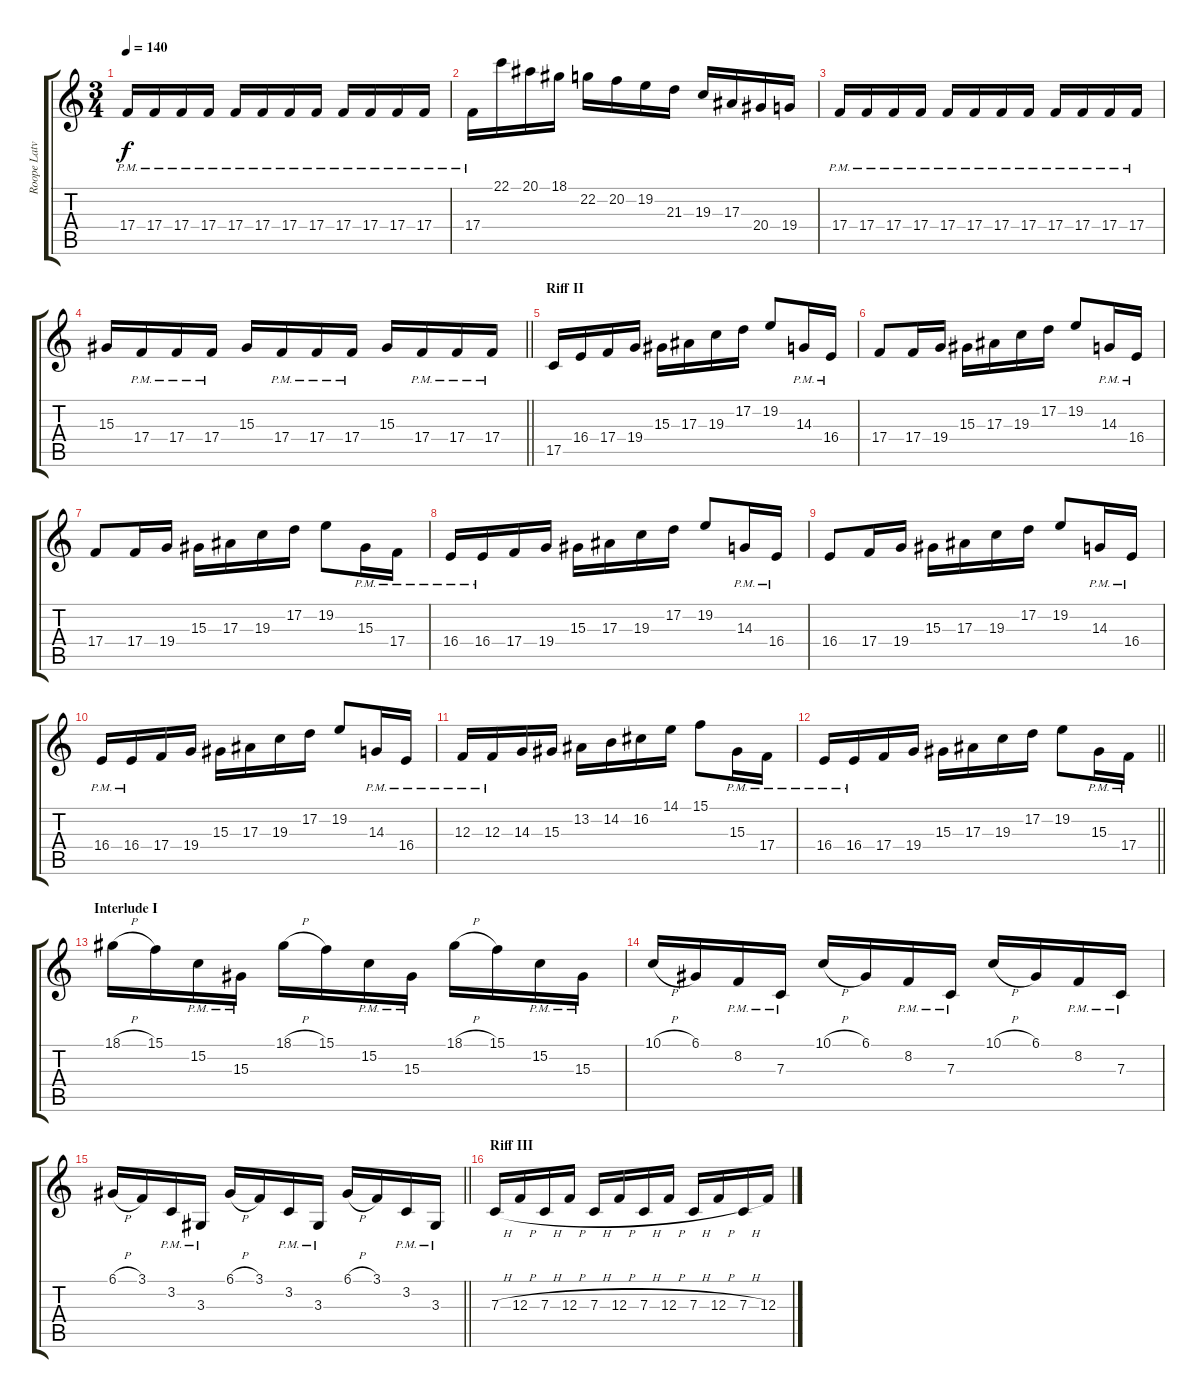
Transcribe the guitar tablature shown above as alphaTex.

\track ("Roope Latvala (Guitar II)" "Roope Latv") {instrument harpsichord}
\staff {score tabs}
\tuning (D4 A3 F3 C3 G2 D2) {hide}
\ts (3 4)
\tempo 140
\clef g2
\ks c
17.4{pm}.16{dy f} 17.4{pm}.16 17.4{pm}.16 17.4{pm}.16 17.4{pm}.16 17.4{pm}.16 17.4{pm}.16 17.4{pm}.16 17.4{pm}.16 17.4{pm}.16 17.4{pm}.16 17.4{pm}.16 |
17.4{pm}.16 22.1.16 20.1.16 18.1.16 22.2.16 20.2.16 19.2.16 21.3.16 19.3.16 17.3.16 20.4.16 19.4.16 |
17.4{pm}.16 17.4{pm}.16 17.4{pm}.16 17.4{pm}.16 17.4{pm}.16 17.4{pm}.16 17.4{pm}.16 17.4{pm}.16 17.4{pm}.16 17.4{pm}.16 17.4{pm}.16 17.4{pm}.16 |
\barLineRight lightlight
15.3.16 17.4{pm}.16 17.4{pm}.16 17.4{pm}.16 15.3.16 17.4{pm}.16 17.4{pm}.16 17.4{pm}.16 15.3.16 17.4{pm}.16 17.4{pm}.16 17.4{pm}.16 |
\section ("" "Riff II")
17.5.16 16.4.16 17.4.16 19.4.16 15.3.16 17.3.16 19.3.16 17.2.16 19.2.8 14.3{pm}.16 16.4{pm}.16 |
17.4.8 17.4.16 19.4.16 15.3.16 17.3.16 19.3.16 17.2.16 19.2.8 14.3{pm}.16 16.4{pm}.16 |
17.4.8 17.4.16 19.4.16 15.3.16 17.3.16 19.3.16 17.2.16 19.2.8 15.3{pm}.16 17.4{pm}.16 |
16.4{pm}.16 16.4{pm}.16 17.4.16 19.4.16 15.3.16 17.3.16 19.3.16 17.2.16 19.2.8 14.3{pm}.16 16.4{pm}.16 |
16.4.8 17.4.16 19.4.16 15.3.16 17.3.16 19.3.16 17.2.16 19.2.8 14.3{pm}.16 16.4{pm}.16 |
16.4{pm}.16 16.4{pm}.16 17.4.16 19.4.16 15.3.16 17.3.16 19.3.16 17.2.16 19.2.8 14.3{pm}.16 16.4{pm}.16 |
12.3{pm}.16 12.3{pm}.16 14.3.16 15.3.16 13.2.16 14.2.16 16.2.16 14.1.16 15.1.8 15.3{pm}.16 17.4{pm}.16 |
\barLineRight lightlight
16.4{pm}.16 16.4{pm}.16 17.4.16 19.4.16 15.3.16 17.3.16 19.3.16 17.2.16 19.2.8 15.3{pm}.16 17.4{pm}.16 |
\section ("" "Interlude I")
18.1{h}.16 15.1.16 15.2{pm}.16 15.3{pm}.16 18.1{h}.16 15.1.16 15.2{pm}.16 15.3{pm}.16 18.1{h}.16 15.1.16 15.2{pm}.16 15.3{pm}.16 |
10.1{h}.16 6.1.16 8.2{pm}.16 7.3{pm}.16 10.1{h}.16 6.1.16 8.2{pm}.16 7.3{pm}.16 10.1{h}.16 6.1.16 8.2{pm}.16 7.3{pm}.16 |
\barLineRight lightlight
6.1{h}.16 3.1.16 3.2{pm}.16 3.3{pm}.16 6.1{h}.16 3.1.16 3.2{pm}.16 3.3{pm}.16 6.1{h}.16 3.1.16 3.2{pm}.16 3.3{pm}.16 |
\section ("" "Riff III")
7.3{h}.16 12.3{h}.16 7.3{h}.16 12.3{h}.16 7.3{h}.16 12.3{h}.16 7.3{h}.16 12.3{h}.16 7.3{h}.16 12.3{h}.16 7.3{h}.16 12.3.16
